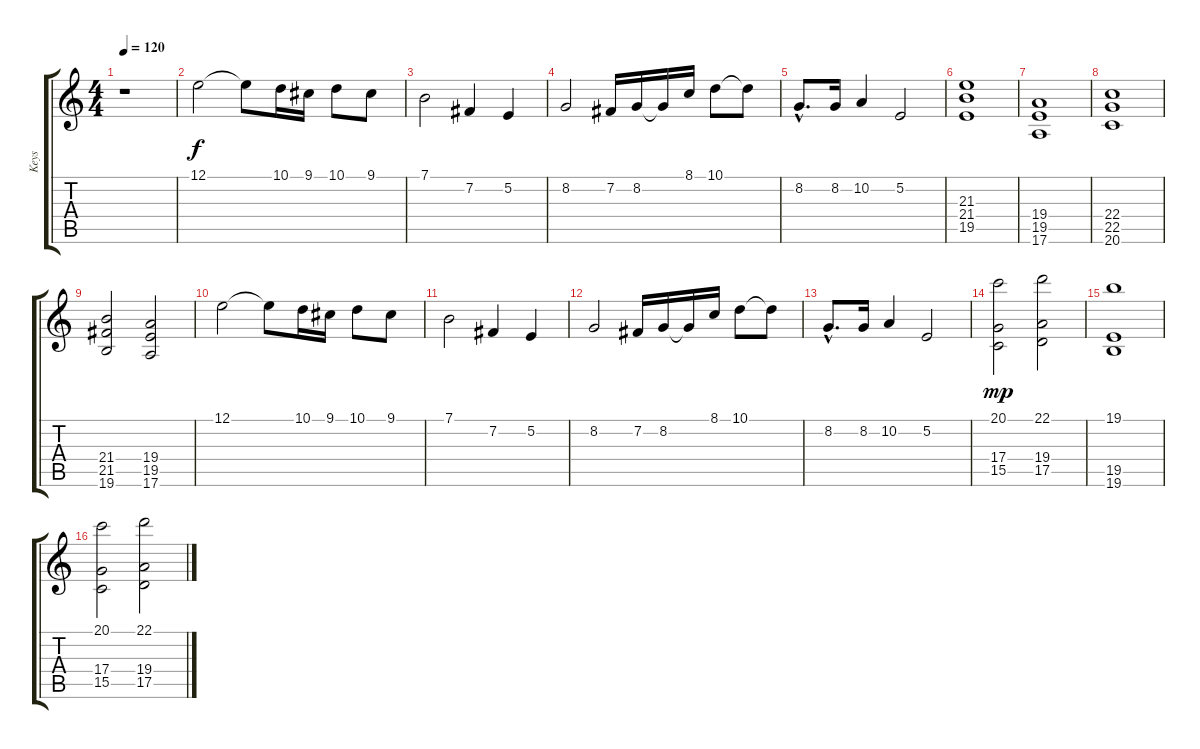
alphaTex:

\track ("Keys" "Keys") {instrument synthstrings1}
\staff {score tabs}
\tuning (E4 B3 G3 D3 A2 E2) {hide}
\ts (4 4)
\tempo 120
\clef g2
\ks c
r.1{dy f instrument synthstrings1} |
12.1.2 12.1{t}.8 10.1.16 9.1.16 10.1.8 9.1.8 |
7.1.2 7.2.4 5.2.4 |
8.2.2 7.2.16 8.2.16 8.2{t}.16 8.1.16 10.1.8 10.1{t}.8 |
8.2{hac}.8{d} 8.2.16 10.2.4 5.2.2 |
(21.3 21.4 19.5).1 |
(19.4 19.5 17.6).1 |
(22.4 22.5 20.6).1 |
(21.4 21.5 19.6).2 (19.4 19.5 17.6).2 |
12.1.2 12.1{t}.8 10.1.16 9.1.16 10.1.8 9.1.8 |
7.1.2 7.2.4 5.2.4 |
8.2.2 7.2.16 8.2.16 8.2{t}.16 8.1.16 10.1.8 10.1{t}.8 |
8.2{hac}.8{d} 8.2.16 10.2.4 5.2.2 |
(20.1 17.4 15.5).2{dy mp volume 10} (22.1 19.4 17.5).2 |
(19.1 19.5 19.6).1 |
(20.1 17.4 15.5).2 (22.1 19.4 17.5).2
